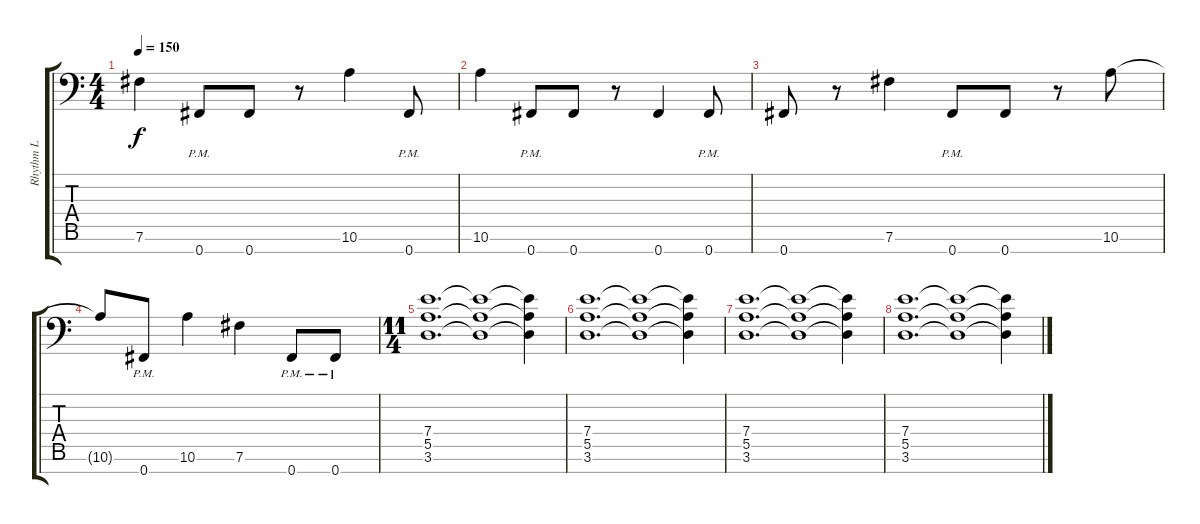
\track ("Rhythm L" "Rhythm L") {instrument distortionguitar}
\staff {score tabs}
\tuning (B3 G3 D3 A2 E2 B1 Gb1) {hide}
\ts (4 4)
\tempo 150
\clef f4
\ks c
7.6.4{dy f} 0.7{pm}.8 0.7.8 r.8 10.6.4 0.7{pm}.8 |
10.6.4 0.7{pm}.8 0.7.8 r.8 0.7.4 0.7{pm}.8 |
0.7.8 r.8 7.6.4 0.7{pm}.8 0.7.8 r.8 10.6.8 |
10.6{t}.8 0.7{pm}.8 10.6.4 7.6.4 0.7{pm}.8 0.7{pm}.8 |
\ts (11 4)
(7.4 5.5 3.6).1{d} (7.4{t} 5.5{t} 3.6{t}).1 (7.4{t} 5.5{t} 3.6{t}).4 |
(7.4 5.5 3.6).1{d} (7.4{t} 5.5{t} 3.6{t}).1 (7.4{t} 5.5{t} 3.6{t}).4 |
(7.4 5.5 3.6).1{d} (7.4{t} 5.5{t} 3.6{t}).1 (7.4{t} 5.5{t} 3.6{t}).4 |
(7.4 5.5 3.6).1{d} (7.4{t} 5.5{t} 3.6{t}).1 (7.4{t} 5.5{t} 3.6{t}).4
